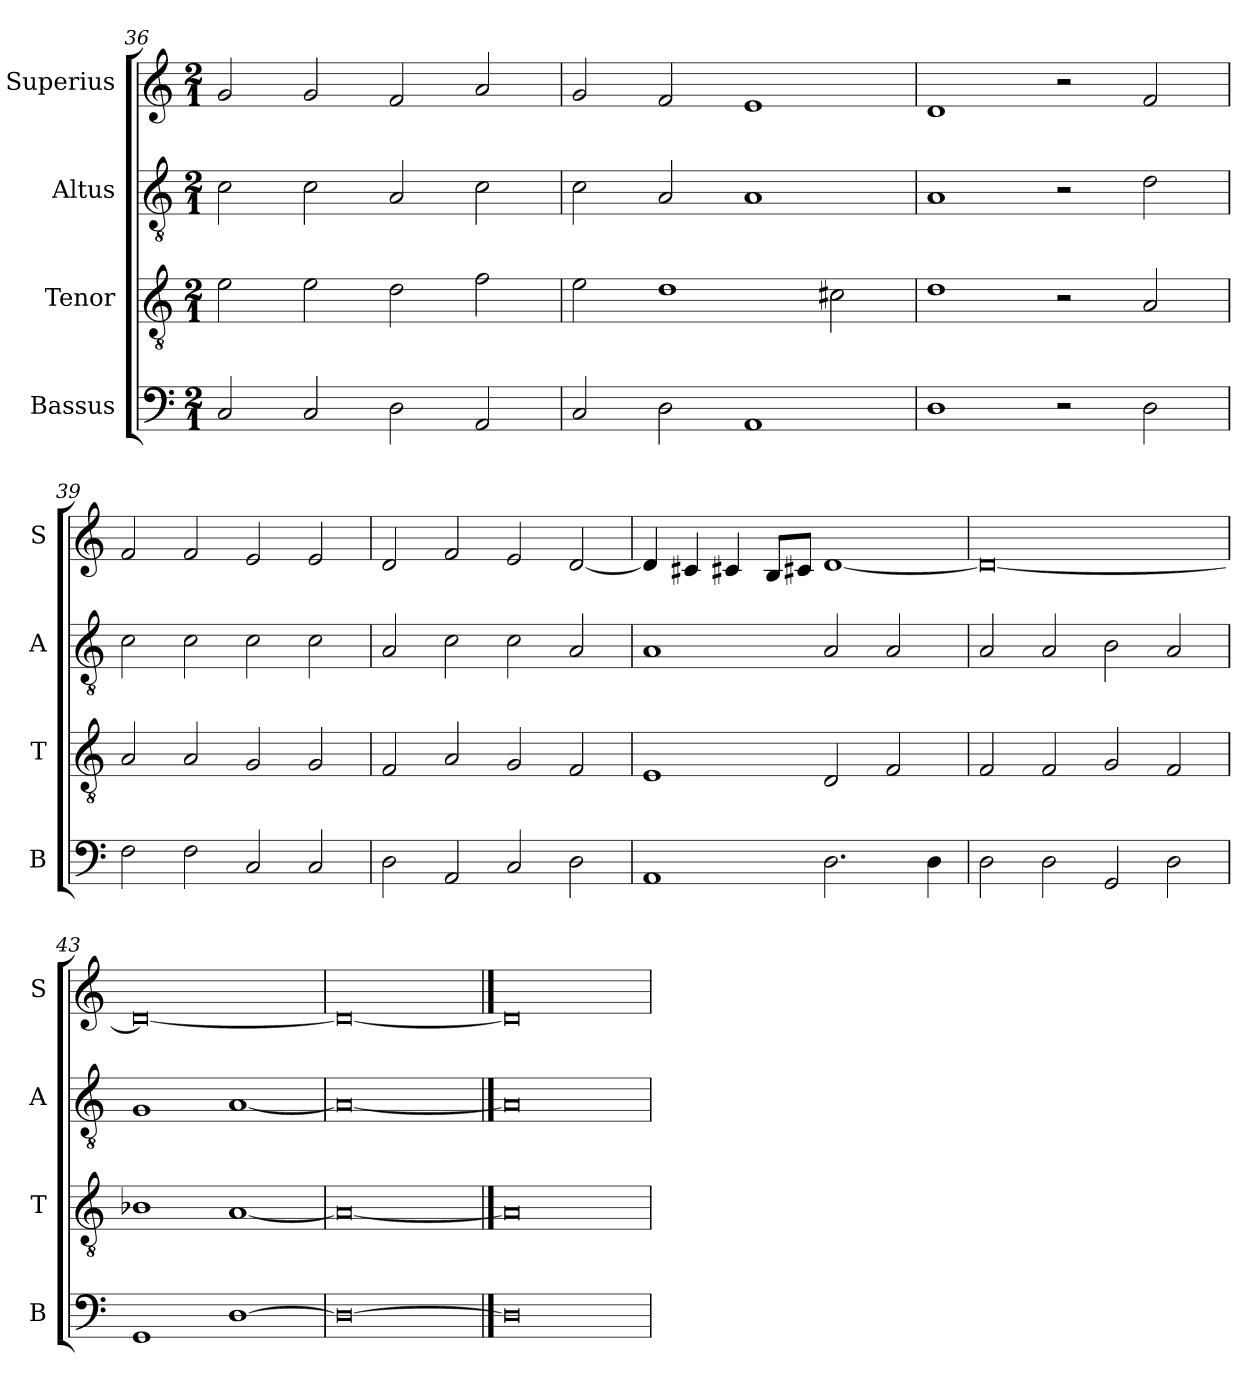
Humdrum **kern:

**kern	**kern	**kern	**kern
*part4	*part3	*part2	*part1
*staff4	*staff3	*staff2	*staff1
*I"Bassus	*I"Tenor	*I"Altus	*I"Superius
*I'B	*I'T	*I'A	*I'S
*clefF4	*clefGv2	*clefGv2	*clefG2
*k[]	*k[]	*k[]	*k[]
*C:	*C:	*C:	*C:
*M2/1	*M2/1	*M2/1	*M2/1
=36	=36	=36	=36
2C	2e	2c	2g
2C	2e	2c	2g
2D	2d	2A	2f
2AA	2f	2c	2a
=37	=37	=37	=37
2C	2e	2c	2g
2D	1d	2A	2f
1AA	.	1A	1e
.	2c#X	.	.
=38	=38	=38	=38
1D	1d	1A	1d
2r	2r	2r	2r
2D	2A	2d	2f
=39	=39	=39	=39
2F	2A	2c	2f
2F	2A	2c	2f
2C	2G	2c	2e
2C	2G	2c	2e
=40	=40	=40	=40
2D	2F	2A	2d
2AA	2A	2c	2f
2C	2G	2c	2e
2D	2F	2A	[2d
=41	=41	=41	=41
1AA	1E	1A	4d]
.	.	.	4c#X
.	.	.	4c#X
.	.	.	8BL
.	.	.	8c#XJ
2.D	2D	2A	[1d
.	2F	2A	.
4D	.	.	.
=42	=42	=42	=42
2D	2F	2A	0d_
2D	2F	2A	.
2GG	2G	2B	.
2D	2F	2A	.
=43	=43	=43	=43
1GG	1B-X	1G	0d_
[1D	[1A	[1A	.
=44	=44	=44	=44
0D_	0A_	0A_	0d_
==45	==45	==45	==45
0D]	0A]	0A]	0d]
=	=	=	=
*-	*-	*-	*-
